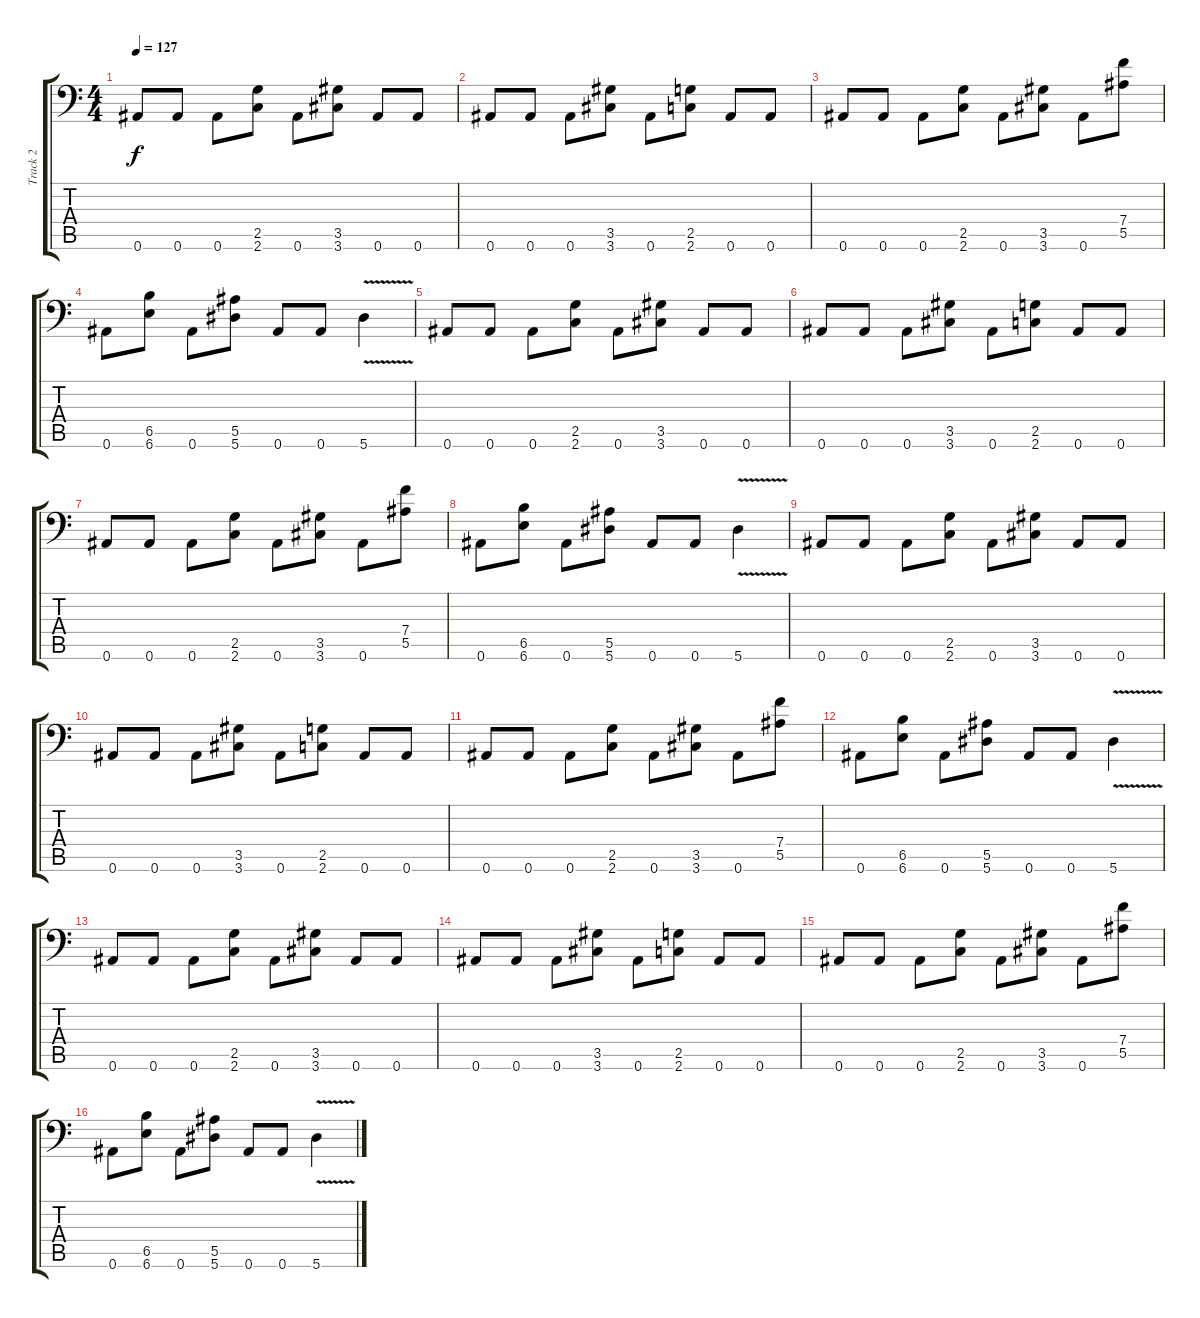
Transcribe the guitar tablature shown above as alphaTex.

\track ("Track 2" "Track 2") {instrument distortionguitar}
\staff {score tabs}
\tuning (C4 G3 Eb3 Bb2 F2 Bb1) {hide}
\ts (4 4)
\tempo 127
\clef f4
\ks c
0.6.8{dy f} 0.6.8 0.6.8 (2.5 2.6).8 0.6.8 (3.5 3.6).8 0.6.8 0.6.8 |
0.6.8 0.6.8 0.6.8 (3.5 3.6).8 0.6.8 (2.5 2.6).8 0.6.8 0.6.8 |
0.6.8 0.6.8 0.6.8 (2.5 2.6).8 0.6.8 (3.5 3.6).8 0.6.8 (7.4 5.5).8 |
0.6.8 (6.5 6.6).8 0.6.8 (5.5 5.6).8 0.6.8 0.6.8 5.6{v}.4 |
0.6.8 0.6.8 0.6.8 (2.5 2.6).8 0.6.8 (3.5 3.6).8 0.6.8 0.6.8 |
0.6.8 0.6.8 0.6.8 (3.5 3.6).8 0.6.8 (2.5 2.6).8 0.6.8 0.6.8 |
0.6.8 0.6.8 0.6.8 (2.5 2.6).8 0.6.8 (3.5 3.6).8 0.6.8 (7.4 5.5).8 |
0.6.8 (6.5 6.6).8 0.6.8 (5.5 5.6).8 0.6.8 0.6.8 5.6{v}.4 |
0.6.8 0.6.8 0.6.8 (2.5 2.6).8 0.6.8 (3.5 3.6).8 0.6.8 0.6.8 |
0.6.8 0.6.8 0.6.8 (3.5 3.6).8 0.6.8 (2.5 2.6).8 0.6.8 0.6.8 |
0.6.8 0.6.8 0.6.8 (2.5 2.6).8 0.6.8 (3.5 3.6).8 0.6.8 (7.4 5.5).8 |
0.6.8 (6.5 6.6).8 0.6.8 (5.5 5.6).8 0.6.8 0.6.8 5.6{v}.4 |
0.6.8 0.6.8 0.6.8 (2.5 2.6).8 0.6.8 (3.5 3.6).8 0.6.8 0.6.8 |
0.6.8 0.6.8 0.6.8 (3.5 3.6).8 0.6.8 (2.5 2.6).8 0.6.8 0.6.8 |
0.6.8 0.6.8 0.6.8 (2.5 2.6).8 0.6.8 (3.5 3.6).8 0.6.8 (7.4 5.5).8 |
0.6.8 (6.5 6.6).8 0.6.8 (5.5 5.6).8 0.6.8 0.6.8 5.6{v}.4
